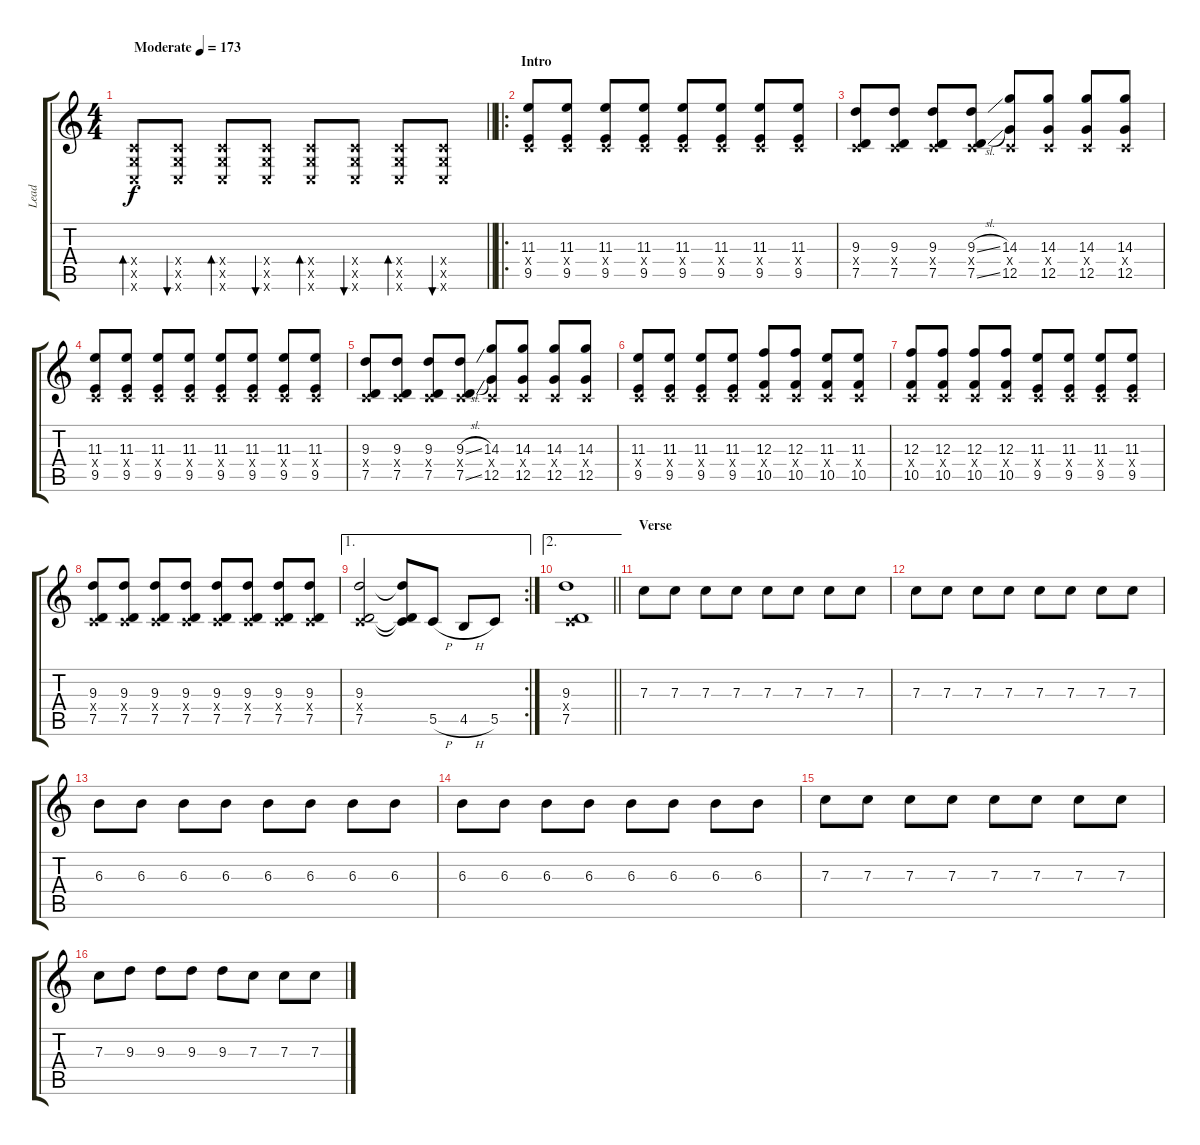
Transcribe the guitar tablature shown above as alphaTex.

\track ("Lead" "Lead") {instrument distortionguitar}
\staff {score tabs}
\tuning (D4 A3 F3 C3 G2 C2) {hide}
\ts (4 4)
\tempo (173 "Moderate")
\clef g2
\barLineRight lightlight
\ks c
(0.4{x} 0.5{x} 0.6{x}).8{bd 120 dy f instrument distortionguitar} (0.4{x} 0.5{x} 0.6{x}).8{bu 120} (0.4{x} 0.5{x} 0.6{x}).8{bd 120} (0.4{x} 0.5{x} 0.6{x}).8{bu 120} (0.4{x} 0.5{x} 0.6{x}).8{bd 120} (0.4{x} 0.5{x} 0.6{x}).8{bu 120} (0.4{x} 0.5{x} 0.6{x}).8{bd 120} (0.4{x} 0.5{x} 0.6{x}).8{bu 120} |
\ro
\section ("" "Intro")
(11.3 0.4{x} 9.5).8 (11.3 0.4{x} 9.5).8 (11.3 0.4{x} 9.5).8 (11.3 0.4{x} 9.5).8 (11.3 0.4{x} 9.5).8 (11.3 0.4{x} 9.5).8 (11.3 0.4{x} 9.5).8 (11.3 0.4{x} 9.5).8 |
(9.3 0.4{x} 7.5).8 (9.3 0.4{x} 7.5).8 (9.3 0.4{x} 7.5).8 (9.3{sl} 0.4{x} 7.5{sl}).8 (14.3 0.4{x} 12.5).8 (14.3 0.4{x} 12.5).8 (14.3 0.4{x} 12.5).8 (14.3 0.4{x} 12.5).8 |
(11.3 0.4{x} 9.5).8 (11.3 0.4{x} 9.5).8 (11.3 0.4{x} 9.5).8 (11.3 0.4{x} 9.5).8 (11.3 0.4{x} 9.5).8 (11.3 0.4{x} 9.5).8 (11.3 0.4{x} 9.5).8 (11.3 0.4{x} 9.5).8 |
(9.3 0.4{x} 7.5).8 (9.3 0.4{x} 7.5).8 (9.3 0.4{x} 7.5).8 (9.3{sl} 0.4{x} 7.5{sl}).8 (14.3 0.4{x} 12.5).8 (14.3 0.4{x} 12.5).8 (14.3 0.4{x} 12.5).8 (14.3 0.4{x} 12.5).8 |
(11.3 0.4{x} 9.5).8 (11.3 0.4{x} 9.5).8 (11.3 0.4{x} 9.5).8 (11.3 0.4{x} 9.5).8 (12.3 0.4{x} 10.5).8 (12.3 0.4{x} 10.5).8 (11.3 0.4{x} 10.5).8 (11.3 0.4{x} 10.5).8 |
(12.3 0.4{x} 10.5).8 (12.3 0.4{x} 10.5).8 (12.3 0.4{x} 10.5).8 (12.3 0.4{x} 10.5).8 (11.3 0.4{x} 9.5).8 (11.3 0.4{x} 9.5).8 (11.3 0.4{x} 9.5).8 (11.3 0.4{x} 9.5).8 |
(9.3 0.4{x} 7.5).8 (9.3 0.4{x} 7.5).8 (9.3 0.4{x} 7.5).8 (9.3 0.4{x} 7.5).8 (9.3 0.4{x} 7.5).8 (9.3 0.4{x} 7.5).8 (9.3 0.4{x} 7.5).8 (9.3 0.4{x} 7.5).8 |
\ae 1
\rc 2
(9.3 0.4{x} 7.5).2 (9.3{t} 0.4{t} 7.5{t}).8 5.5{h}.8 4.5{h}.8 5.5.8 |
\ae 2
\barLineRight lightlight
(9.3 0.4{x} 7.5).1 |
\section ("" "Verse")
7.3.8 7.3.8 7.3.8 7.3.8 7.3.8 7.3.8 7.3.8 7.3.8 |
7.3.8 7.3.8 7.3.8 7.3.8 7.3.8 7.3.8 7.3.8 7.3.8 |
6.3.8 6.3.8 6.3.8 6.3.8 6.3.8 6.3.8 6.3.8 6.3.8 |
6.3.8 6.3.8 6.3.8 6.3.8 6.3.8 6.3.8 6.3.8 6.3.8 |
7.3.8 7.3.8 7.3.8 7.3.8 7.3.8 7.3.8 7.3.8 7.3.8 |
7.3.8 9.3.8 9.3.8 9.3.8 9.3.8 7.3.8 7.3.8 7.3.8
